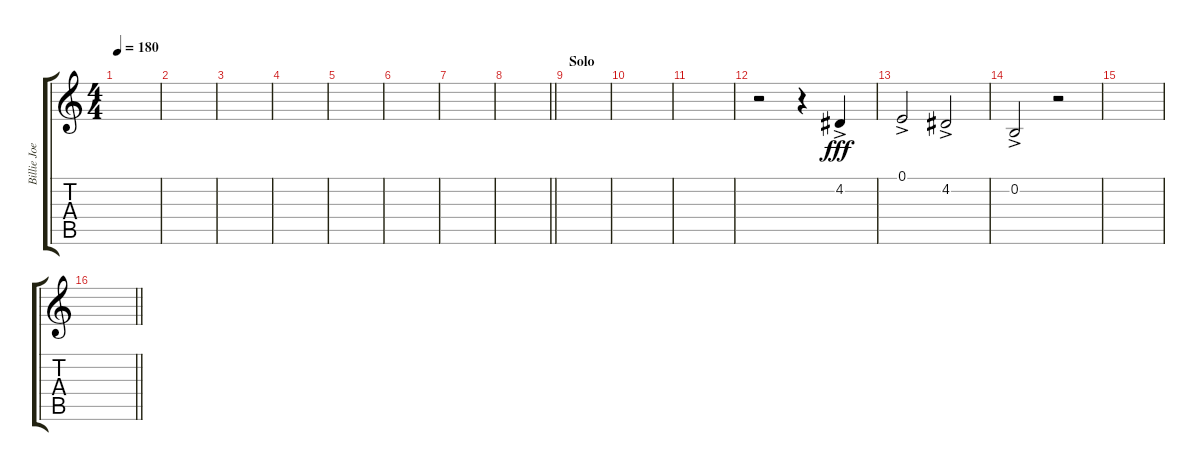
\track ("Billie Joe Armstrong (Vocals)" "Billie Joe") {instrument sopranosax}
\staff {score tabs}
\tuning (E4 B3 G3 D3 A2 E2) {hide}
\ts (4 4)
\tempo 180
\clef g2
\ks c
|
|
|
|
|
|
|
\barLineRight lightlight
|
\section ("" "Solo")
|
|
|
r.2 r.4 4.2{ac}.4{dy fff} |
0.1{ac}.2 4.2{ac}.2 |
0.2{ac}.2 r.2 |
|
\barLineRight lightlight
